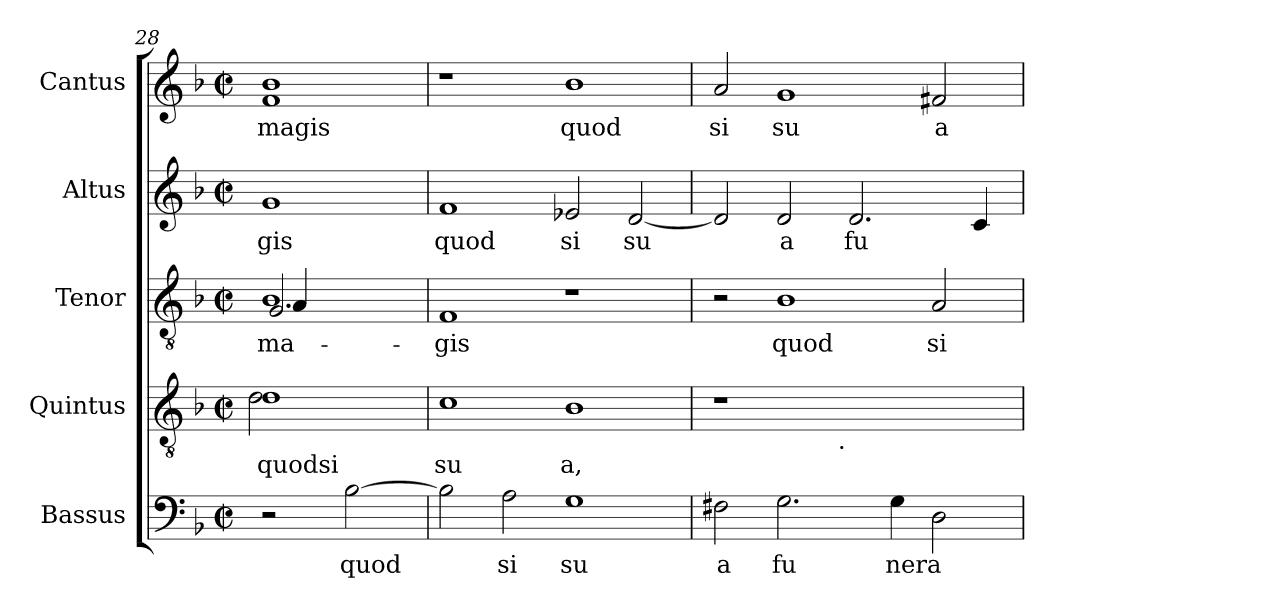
**kern	**text	**kern	**text	**kern	**text	**kern	**text	**kern	**text
*part5	*part5	*part4	*part4	*part3	*part3	*part2	*part2	*part1	*part1
*staff5	*staff5	*staff4	*staff4	*staff3	*staff3	*staff2	*staff2	*staff1	*staff1
*I"Bassus	*	*I"Quintus	*	*I"Tenor	*	*I"Altus	*	*I"Cantus	*
*clefF4	*	*clefGv2	*	*clefGv2	*	*clefG2	*	*clefG2	*
*k[b-]	*	*k[b-]	*	*k[b-]	*	*k[b-]	*	*k[b-]	*
*F:	*	*F:	*	*F:	*	*F:	*	*F:	*
*M2/2	*	*M2/2	*	*M2/2	*	*M2/2	*	*M2/2	*
*met(c|)	*	*met(c|)	*	*met(c|)	*	*met(c|)	*	*met(c|)	*
=28	=28	=28	=28	=28	=28	=28	=28	=28	=28
*	*	*^	*	*	*	*	*	*	*
!	!	!	!	!LO:LY:b:cj	!	!LO:LY:b	!	!LO:LY:b	!	!LO:LY:b
*	*	*	*	*	*^	*	*	*	*	*
*	*	*	*	*	*	*^	*	*	*	*	*
2r	.	1d	2d\	quodsi	1B-	2.G/	4A/	ma-	1g	gis	1b- 1f	magis
.	.	.	.	.	.	.	2.ryy	.	.	.	.	.
!	!LO:LY:b	!	!	!	!	!	!	!	!	!	!	!
[>2B-\	quod	.	2ryy	.	.	.	.	.	.	.	.	.
.	.	.	.	.	.	4ryy	.	.	.	.	.	.
*	*	*v	*v	*	*	*	*	*	*	*	*	*
*	*	*	*	*	*v	*v	*	*	*	*	*
=29	=29	=29	=29	=29	=29	=29	=29	=29	=29	=29
!	!LO:LY:b	!	!LO:LY:b:cj	!	!	!LO:LY:b	!	!LO:LY:b	!	!
*	*	*	*	*v	*v	*	*	*	*	*
2B-\]	.	1c	su	1F	-gis	1f	quod	1r	.
!	!LO:LY:b	!	!	!	!	!	!	!	!
2A\	si	.	.	.	.	.	.	.	.
!	!LO:LY:b	!	!LO:LY:b:cj	!	!	!	!LO:LY:b	!	!LO:LY:b
1G	su	1B-	a,	1r	.	2e-X/	si	1b-	quod
!	!	!	!	!	!	!	!LO:LY:b	!	!
.	.	.	.	.	.	[<2d/	su	.	.
=30	=30	=30	=30	=30	=30	=30	=30	=30	=30
!	!LO:LY:b	!	!	!	!	!	!LO:LY:b	!	!LO:LY:b
*	*	*^	*	*	*	*	*	*	*
2F#X\	a	1r	2ryy	.	2r	.	2d/]	.	2a/	si
!	!LO:LY:b	!	!	!	!	!LO:LY:b	!	!LO:LY:b	!	!LO:LY:b
2.G\	fu	.	4...ryy	.	1B-	quod	2d/	a	1g	su
!	!	!	!LO:TX:b:t=.	!	!	!	!	!	!	!
.	.	.	1ryy	.	.	.	.	.	.	.
!	!	!	!	!	!	!	!	!LO:LY:b	!	!
.	.	1ryy	.	.	.	.	2.d/	fu	.	.
!	!LO:LY:b	!	!	!	!	!	!	!	!	!
4G\	nera	.	.	.	.	.	.	.	.	.
!	!LO:LY:b	!	!	!	!	!LO:LY:b	!	!	!	!LO:LY:b
2D\	.	.	.	.	2A/	si	.	.	2f#X/	a
!	!	!	!	!	!	!	!	!LO:LY:b	!	!
.	.	.	.	.	.	.	4c/	.	.	.
.	.	.	32ryy	.	.	.	.	.	.	.
*	*	*v	*v	*	*	*	*	*	*	*
=	=	=	=	=	=	=	=	=	=
*-	*-	*-	*-	*-	*-	*-	*-	*-	*-
